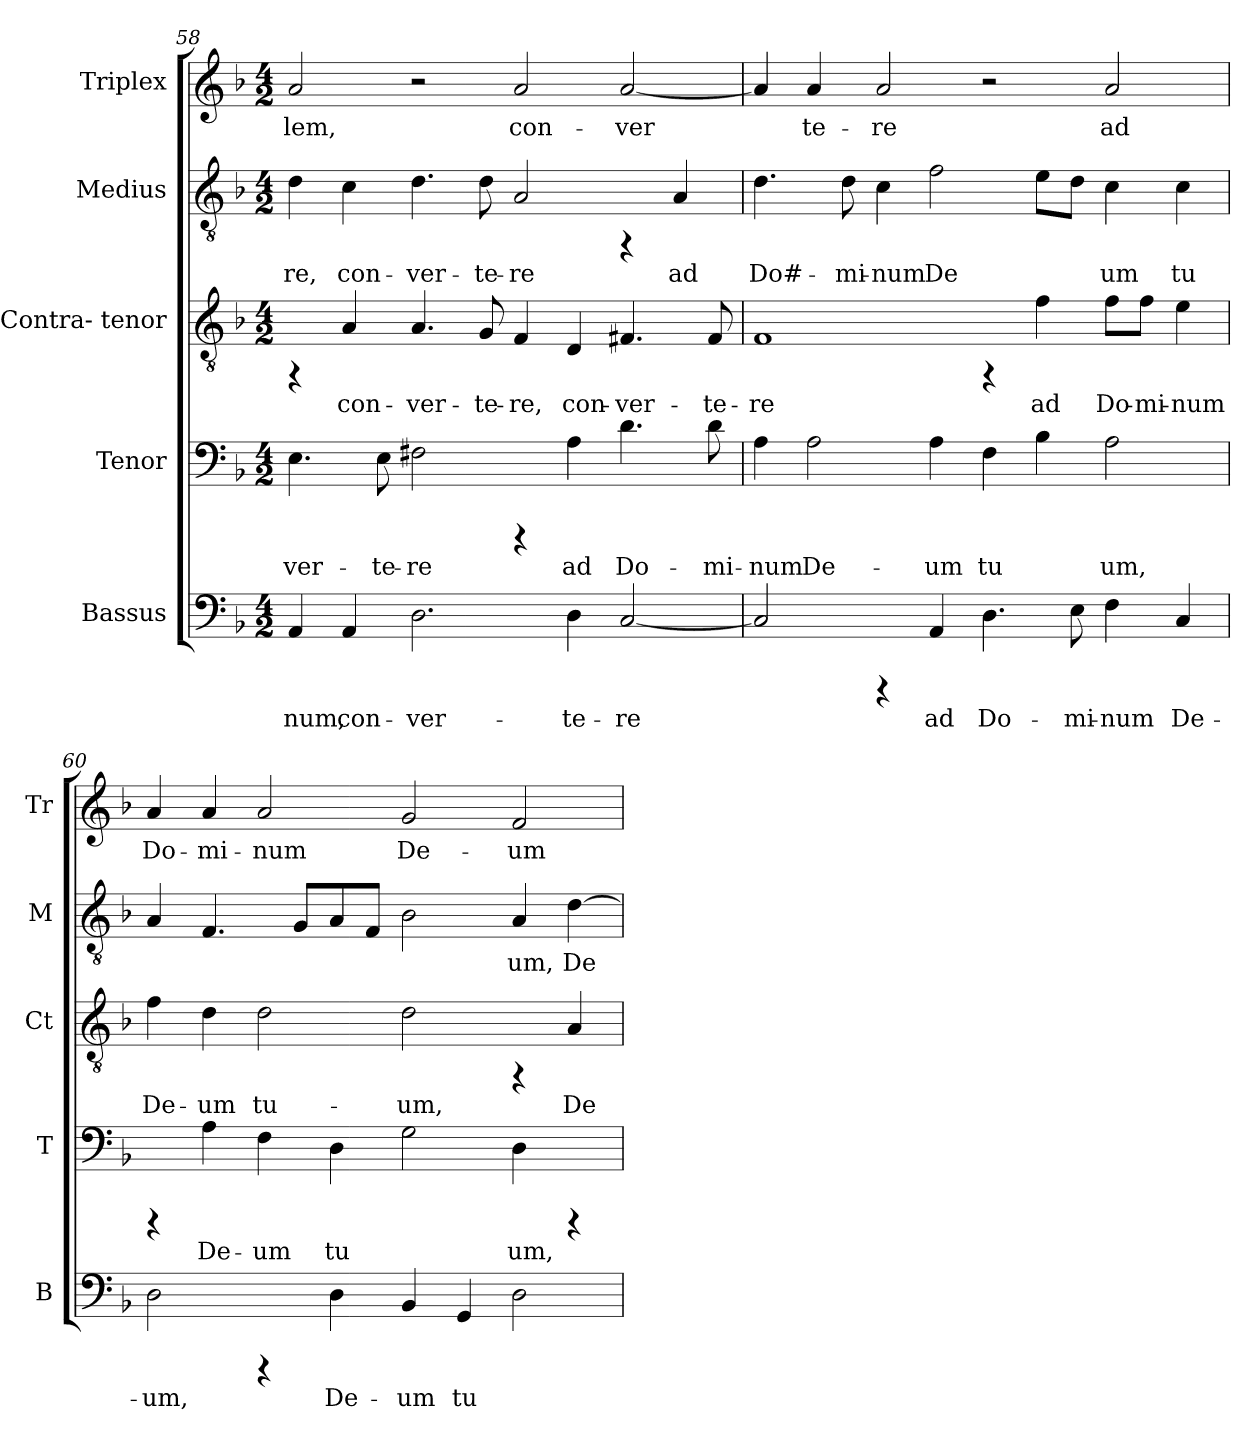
**kern	**text	**kern	**text	**kern	**text	**kern	**text	**kern	**text
*part5	*part5	*part4	*part4	*part3	*part3	*part2	*part2	*part1	*part1
*staff5	*staff5	*staff4	*staff4	*staff3	*staff3	*staff2	*staff2	*staff1	*staff1
*I"Bassus	*	*I"Tenor	*	*I"Contra-  tenor	*	*I"Medius	*	*I"Triplex	*
*I'B	*	*I'T	*	*I'Ct	*	*I'M	*	*I'Tr	*
*clefF4	*	*clefF4	*	*clefGv2	*	*clefGv2	*	*clefG2	*
*k[b-]	*	*k[b-]	*	*k[b-]	*	*k[b-]	*	*k[b-]	*
*F:	*	*F:	*	*F:	*	*F:	*	*F:	*
*M4/2	*	*M4/2	*	*M4/2	*	*M4/2	*	*M4/2	*
=58	=58	=58	=58	=58	=58	=58	=58	=58	=58
!	!LO:LY:b:cj	!	!LO:LY:b:cj	!	!	!	!LO:LY:b:cj	!	!LO:LY:b:cj
4AA/	-num,	4.E\	-ver-	4rFF	.	4d\	-re,	2a/	-lem,
!	!LO:LY:b:cj	!	!	!	!LO:LY:b:cj	!	!LO:LY:b:cj	!	!
4AA/	con-	.	.	4A/	con-	4c\	con-	.	.
!	!	!	!LO:LY:b:cj	!	!	!	!	!	!
.	.	8E\	-te-	.	.	.	.	.	.
!	!LO:LY:b:cj	!	!LO:LY:b:cj	!	!LO:LY:b:cj	!	!LO:LY:b:cj	!	!
2.D\	-ver-	2F#X\	-re	4.A/	-ver-	4.d\	-ver-	2r	.
!	!	!	!	!	!LO:LY:b:cj	!	!LO:LY:b:cj	!	!
.	.	.	.	8G/	-te-	8d\	-te-	.	.
!	!	!	!	!	!LO:LY:b:cj	!	!LO:LY:b:cj	!	!LO:LY:b:cj
.	.	4rCCC	.	4F/	-re,	2A/	-re	2a/	con-
!	!LO:LY:b:cj	!	!LO:LY:b:cj	!	!LO:LY:b:cj	!	!	!	!
4D\	-te-	4A\	ad	4D/	con-	.	.	.	.
!	!LO:LY:b:cj	!	!LO:LY:b:cj	!	!LO:LY:b:cj	!	!	!	!LO:LY:b:cj
[>2C/	-re	4.d\	Do-	4.F#X/	-ver-	4rFF	.	[>2a/	-ver-
!	!	!	!	!	!	!	!LO:LY:b:cj	!	!
.	.	.	.	.	.	4A/	ad	.	.
!	!	!	!LO:LY:b:cj	!	!LO:LY:b:cj	!	!	!	!
.	.	8d\	-mi-	8F#/	-te-	.	.	.	.
!!LO:PB:g=z
=59	=59	=59	=59	=59	=59	=59	=59	=59	=59
!	!LO:LY:b:cj	!	!LO:LY:b:cj	!	!LO:LY:b:cj	!	!LO:LY:b:cj	!	!LO:LY:b:cj
2C/]	.	4A\	-num	1F	-re	4.d\	Do#-	4a/]	--
!	!	!	!LO:LY:b:cj	!	!	!	!	!	!LO:LY:b:cj
.	.	2A\	De-	.	.	.	.	4a/	-te-
!	!	!	!	!	!	!	!LO:LY:b:cj	!	!
.	.	.	.	.	.	8d\	-mi-	.	.
!	!	!	!	!	!	!	!LO:LY:b:cj	!	!LO:LY:b:cj
4rCCC	.	.	.	.	.	4c\	-num	2a/	-re
!	!LO:LY:b:cj	!	!LO:LY:b:cj	!	!	!	!LO:LY:b:cj	!	!
4AA/	ad	4A\	-um	.	.	2f\	De-	.	.
!	!LO:LY:b:cj	!	!LO:LY:b:cj	!	!	!	!	!	!
4.D\	Do-	4F\	tu-	4rFF	.	.	.	2r	.
!	!	!	!LO:LY:b:cj	!	!LO:LY:b:cj	!	!LO:LY:b:cj	!	!
.	.	4B-\	--	4f\	ad	8e\L	--	.	.
!	!LO:LY:b:cj	!	!	!	!	!	!LO:LY:b:cj	!	!
8E\	-mi-	.	.	.	.	8d\J	--	.	.
!	!LO:LY:b:cj	!	!LO:LY:b:cj	!	!LO:LY:b:cj	!	!LO:LY:b:cj	!	!LO:LY:b:cj
4F\	-num	2A\	-um,	8f\L	Do-	4c\	-um	2a/	ad
!	!	!	!	!	!LO:LY:b:cj	!	!	!	!
.	.	.	.	8f\J	-mi-	.	.	.	.
!	!LO:LY:b:cj	!	!	!	!LO:LY:b:cj	!	!LO:LY:b:cj	!	!
4C/	De-	.	.	4e\	-num	4c\	tu-	.	.
=60	=60	=60	=60	=60	=60	=60	=60	=60	=60
!	!LO:LY:b:cj	!	!	!	!LO:LY:b:cj	!	!LO:LY:b:cj	!	!LO:LY:b:cj
2D\	-um,	4rCCC	.	4f\	De-	4A/	--	4a/	Do-
!	!	!	!LO:LY:b:cj	!	!LO:LY:b:cj	!	!LO:LY:b:cj	!	!LO:LY:b:cj
.	.	4A\	De-	4d\	-um	4.F/	--	4a/	-mi-
!	!	!	!LO:LY:b:cj	!	!LO:LY:b:cj	!	!	!	!LO:LY:b:cj
4rCCC	.	4F\	-um	2d\	tu-	.	.	2a/	-num
!	!	!	!	!	!	!	!LO:LY:b:cj	!	!
.	.	.	.	.	.	8G/L	--	.	.
!	!LO:LY:b:cj	!	!LO:LY:b:cj	!	!	!	!LO:LY:b:cj	!	!
4D\	De-	4D\	tu-	.	.	8A/	--	.	.
!	!	!	!	!	!	!	!LO:LY:b:cj	!	!
.	.	.	.	.	.	8F/J	--	.	.
!	!LO:LY:b:cj	!	!LO:LY:b:cj	!	!LO:LY:b:cj	!	!LO:LY:b:cj	!	!LO:LY:b:cj
4BB-/	-um	2G\	--	2d\	-um,	2B-\	--	2g/	De-
!	!LO:LY:b:cj	!	!	!	!	!	!	!	!
4GG/	tu-	.	.	.	.	.	.	.	.
!	!LO:LY:b:cj	!	!LO:LY:b:cj	!	!	!	!LO:LY:b:cj	!	!LO:LY:b:cj
2D\	--	4D\	-um,	4rFF	.	4A/	-um,	2f/	-um
!	!	!	!	!	!LO:LY:b:cj	!	!LO:LY:b:cj	!	!
.	.	4rCCC	.	4A/	De-	[>4d\	De-	.	.
=	=	=	=	=	=	=	=	=	=
*-	*-	*-	*-	*-	*-	*-	*-	*-	*-
